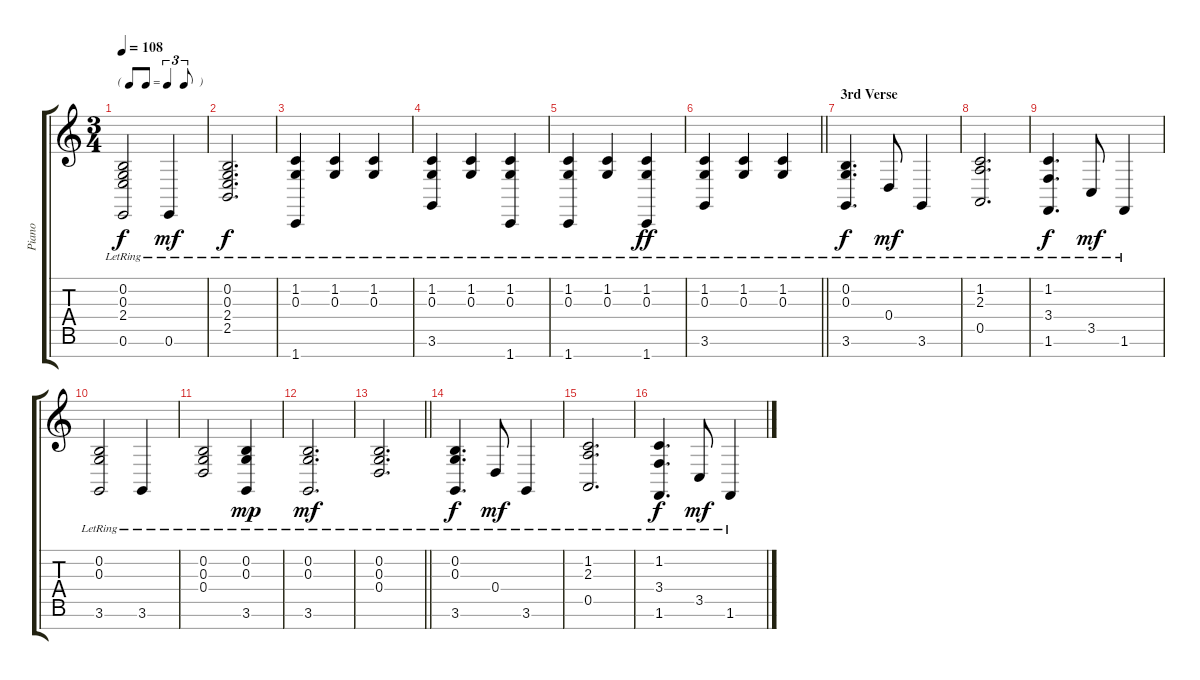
\track ("Piano" "Piano") {instrument acousticgrandpiano}
\staff {score tabs}
\tuning (E4 B3 G3 D3 A2 E2 B1) {hide}
\ts (3 4)
\tf triplet8th
\tempo 108
\clef g2
\ks c
(0.2{lr} 0.3{lr} 2.4{lr} 0.6{lr}).2{dy f} 0.6{lr}.4{dy mf} |
(0.2{lr} 0.3{lr} 2.4{lr} 2.5{lr}).2{d dy f} |
(1.2{lr} 0.3{lr} 1.7{lr}).4 (1.2{lr} 0.3{lr}).4 (1.2{lr} 0.3{lr}).4 |
(1.2{lr} 0.3{lr} 3.6{lr}).4 (1.2{lr} 0.3{lr}).4 (1.2{lr} 0.3{lr} 1.7{lr}).4 |
(1.2{lr} 0.3{lr} 1.7{lr}).4 (1.2{lr} 0.3{lr}).4 (1.2{lr} 0.3{lr} 1.7).4{dy ff} |
\barLineRight lightlight
(1.2{lr} 0.3{lr} 3.6{lr}).4 (1.2{lr} 0.3{lr}).4 (1.2{lr} 0.3{lr}).4 |
\section ("" "3rd Verse")
(0.2{lr} 0.3{lr} 3.6{lr}).4{d dy f} 0.4{lr}.8{dy mf} 3.6{lr}.4 |
(1.2{lr} 2.3{lr} 0.5{lr}).2{d} |
(1.2{lr} 3.4 1.6{lr}).4{d dy f} 3.5{lr}.8{dy mf} 1.6{lr}.4 |
(0.2{lr} 0.3{lr} 3.6{lr}).2 3.6{lr}.4 |
(0.2 0.3 0.4{lr}).2 (0.2{lr} 0.3{lr} 3.6{lr}).4{dy mp} |
(0.2{lr} 0.3{lr} 3.6{lr}).2{d dy mf} |
\barLineRight lightlight
(0.2{lr} 0.3{lr} 0.4{lr}).2{d} |
(0.2{lr} 0.3{lr} 3.6{lr}).4{d dy f} 0.4{lr}.8{dy mf} 3.6{lr}.4 |
(1.2{lr} 2.3{lr} 0.5{lr}).2{d} |
(1.2{lr} 3.4 1.6{lr}).4{d dy f} 3.5{lr}.8{dy mf} 1.6{lr}.4
